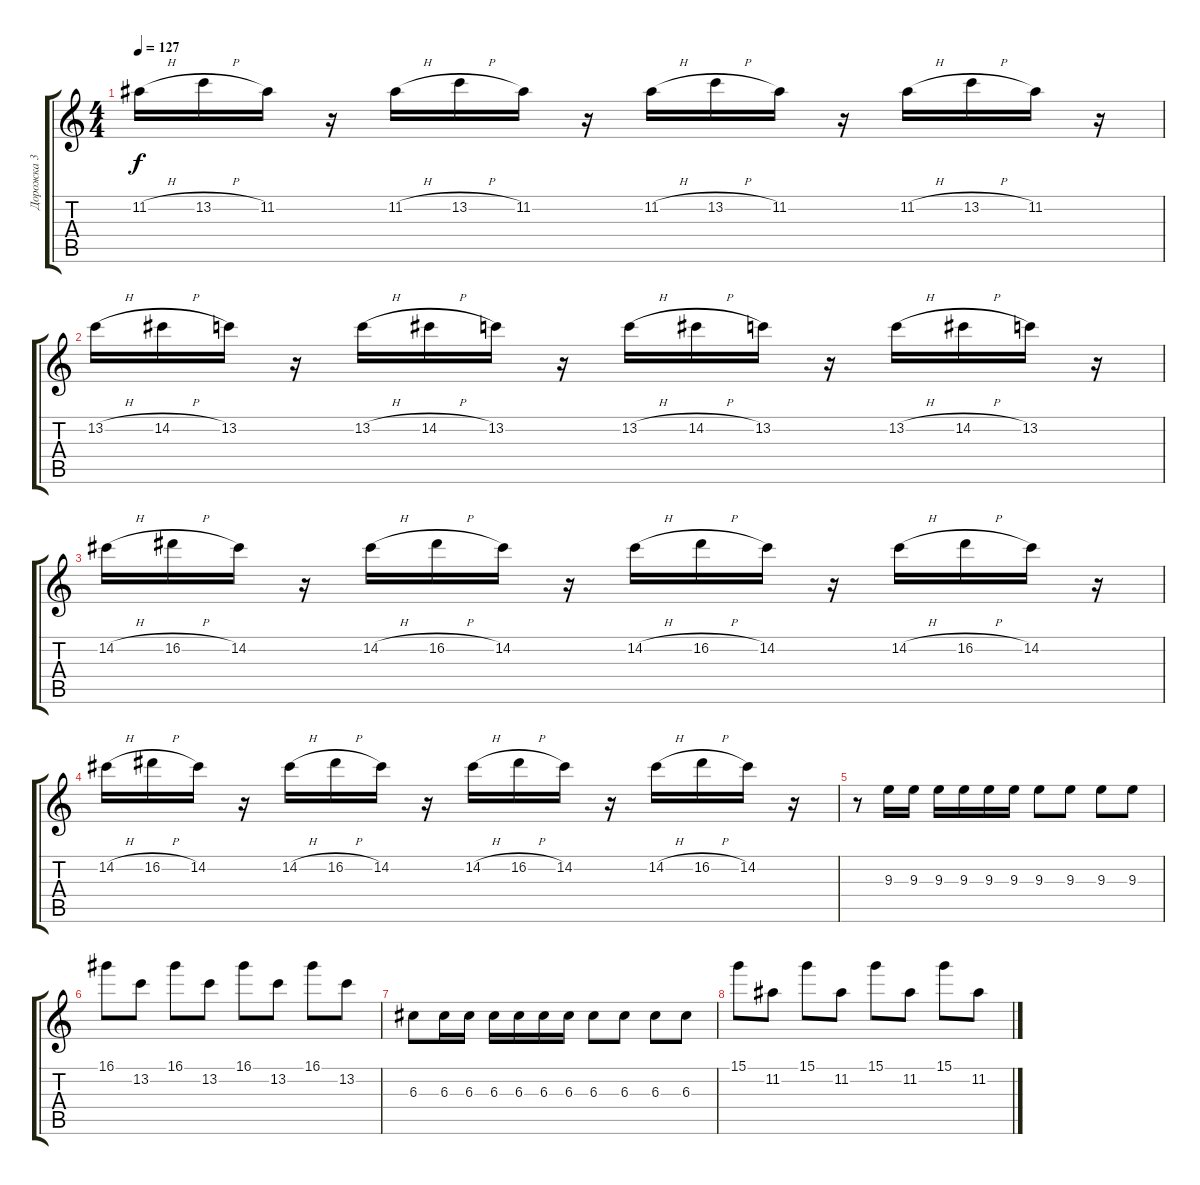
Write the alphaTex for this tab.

\track ("Дорожка 3" "Дорожка 3") {instrument distortionguitar}
\staff {score tabs}
\tuning (E4 B3 G3 D3 A2 E2) {hide}
\ts (4 4)
\tempo 127
\clef g2
\ks c
11.2{h}.16{dy f} 13.2{h}.16 11.2.16 r.16 11.2{h}.16 13.2{h}.16 11.2.16 r.16 11.2{h}.16 13.2{h}.16 11.2.16 r.16 11.2{h}.16 13.2{h}.16 11.2.16 r.16 |
13.2{h}.16 14.2{h}.16 13.2.16 r.16 13.2{h}.16 14.2{h}.16 13.2.16 r.16 13.2{h}.16 14.2{h}.16 13.2.16 r.16 13.2{h}.16 14.2{h}.16 13.2.16 r.16 |
14.2{h}.16 16.2{h}.16 14.2.16 r.16 14.2{h}.16 16.2{h}.16 14.2.16 r.16 14.2{h}.16 16.2{h}.16 14.2.16 r.16 14.2{h}.16 16.2{h}.16 14.2.16 r.16 |
14.2{h}.16 16.2{h}.16 14.2.16 r.16 14.2{h}.16 16.2{h}.16 14.2.16 r.16 14.2{h}.16 16.2{h}.16 14.2.16 r.16 14.2{h}.16 16.2{h}.16 14.2.16 r.16 |
r.8 9.3.16 9.3.16 9.3.16 9.3.16 9.3.16 9.3.16 9.3.8 9.3.8 9.3.8 9.3.8 |
16.1.8 13.2.8 16.1.8 13.2.8 16.1.8 13.2.8 16.1.8 13.2.8 |
6.3.8 6.3.16 6.3.16 6.3.16 6.3.16 6.3.16 6.3.16 6.3.8 6.3.8 6.3.8 6.3.8 |
15.1.8 11.2.8 15.1.8 11.2.8 15.1.8 11.2.8 15.1.8 11.2.8
